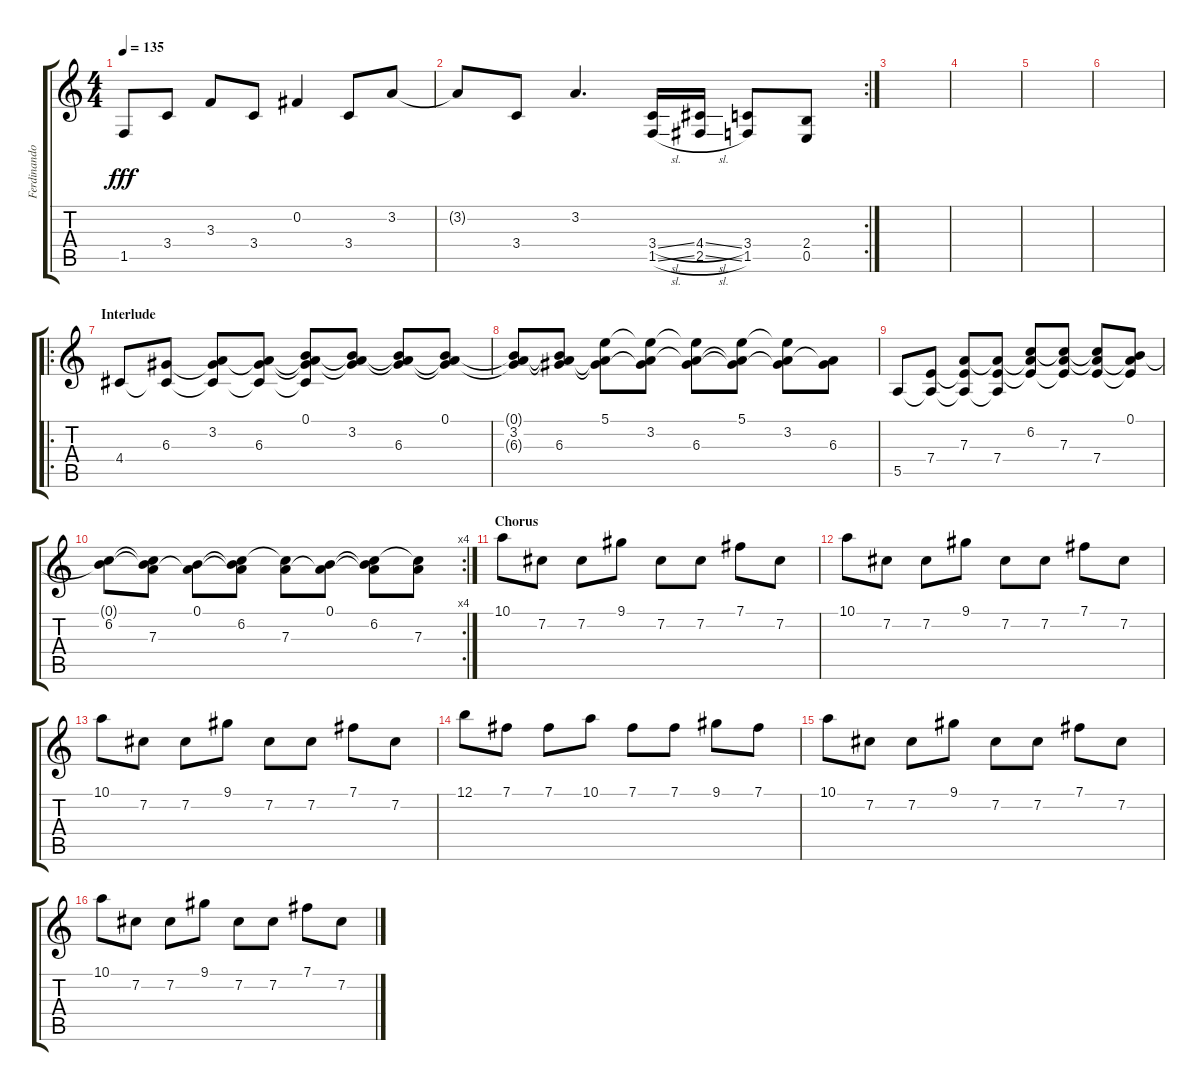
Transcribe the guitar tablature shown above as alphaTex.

\track ("Ferdinando \"Herr Morbid\" Marchisio (Lea" "Ferdinando") {instrument distortionguitar}
\staff {score tabs}
\tuning (B3 Gb3 D3 A2 E2 B1) {hide}
\ts (4 4)
\tempo 135
\clef g2
\ks c
1.5.8{dy fff} 3.4.8 3.3.8 3.4.8 0.2.4 3.4.8 3.2.8 |
\rc 2
3.2{t}.8 3.4.8 3.2.4{d} (3.4{sl} 1.5{sl}).16 (4.4{sl} 2.5{sl}).16 (3.4 1.5).8 (2.4 0.5).8 |
|
|
|
|
\ro
\section ("" "Interlude")
4.4.8{balance 0} (6.3 4.4{t}).8 (3.2 6.3{t} 4.4{t}).8 (3.2{t} 6.3 4.4{t}).8 (0.1 3.2{t} 6.3{t} 4.4{t}).8 (0.1{t} 3.2 6.3{t}).8 (0.1{t} 3.2{t} 6.3).8 (0.1 3.2{t} 6.3{t}).8 |
(0.1{t} 3.2 6.3{t}).8 (0.1{t} 3.2{t} 6.3).8 (5.1 3.2{t} 6.3{t}).8 (5.1{t} 3.2 6.3{t}).8 (5.1{t} 3.2{t} 6.3).8 (5.1 3.2{t} 6.3{t}).8 (5.1{t} 3.2 6.3{t}).8 (3.2{t} 6.3).8 |
5.5.8 (7.4 5.5{t}).8 (7.3 7.4{t} 5.5{t}).8 (7.3{t} 7.4 5.5{t}).8 (6.2 7.3{t} 7.4{t}).8 (6.2{t} 7.3 7.4{t}).8 (6.2{t} 7.3{t} 7.4).8 (0.1 7.3{t} 7.4{t}).8 |
\rc 4
(0.1{t} 6.2).8 (0.1{t} 6.2{t} 7.3).8 (0.1 7.3{t}).8 (0.1{t} 6.2 7.3{t}).8 (6.2{t} 7.3).8 (0.1 7.3{t}).8 (0.1{t} 6.2 7.3{t}).8 (6.2{t} 7.3).8 |
\section ("" "Chorus")
10.1.8 7.2.8 7.2.8 9.1.8 7.2.8 7.2.8 7.1.8 7.2.8 |
10.1.8 7.2.8 7.2.8 9.1.8 7.2.8 7.2.8 7.1.8 7.2.8 |
10.1.8 7.2.8 7.2.8 9.1.8 7.2.8 7.2.8 7.1.8 7.2.8 |
12.1.8 7.1.8 7.1.8 10.1.8 7.1.8 7.1.8 9.1.8 7.1.8 |
10.1.8 7.2.8 7.2.8 9.1.8 7.2.8 7.2.8 7.1.8 7.2.8 |
10.1.8 7.2.8 7.2.8 9.1.8 7.2.8 7.2.8 7.1.8 7.2.8
